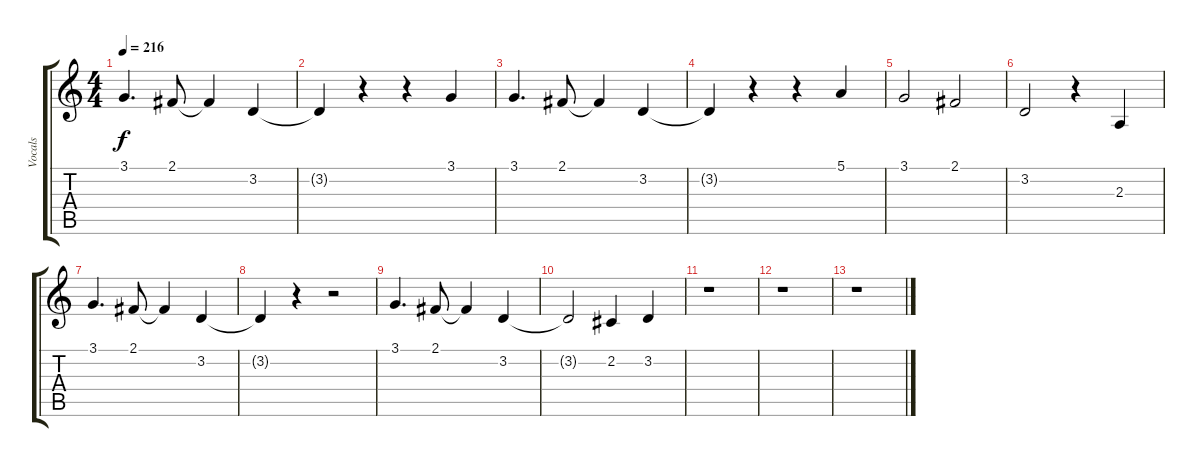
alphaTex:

\track ("Vocals" "Vocals") {instrument altosax}
\staff {score tabs}
\tuning (E4 B3 G3 D3 A2 E2) {hide}
\ts (4 4)
\tempo 216
\clef g2
\ks c
3.1.4{d dy f} 2.1.8 2.1{t}.4 3.2.4 |
3.2{t}.4 r.4 r.4 3.1.4 |
3.1.4{d} 2.1.8 2.1{t}.4 3.2.4 |
3.2{t}.4 r.4 r.4 5.1.4 |
3.1.2 2.1.2 |
3.2.2 r.4 2.3.4 |
3.1.4{d} 2.1.8 2.1{t}.4 3.2.4 |
3.2{t}.4 r.4 r.2 |
3.1.4{d} 2.1.8 2.1{t}.4 3.2.4 |
3.2{t}.2 2.2.4 3.2.4 |
r.1 |
r.1 |
r.1
